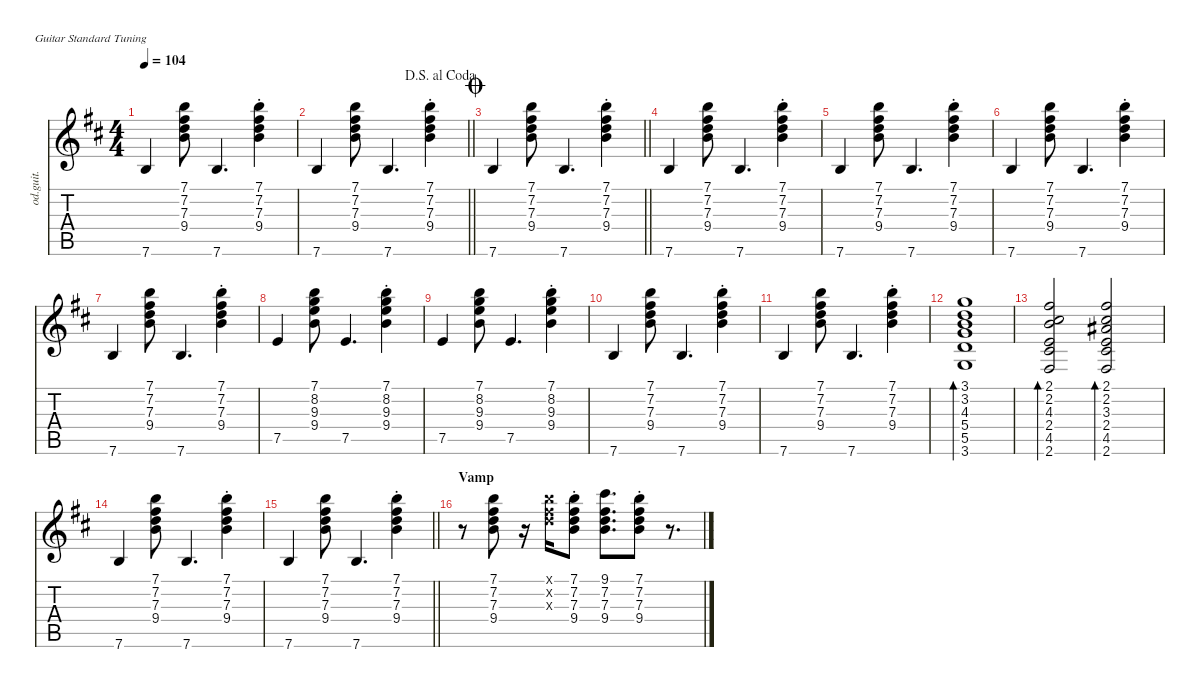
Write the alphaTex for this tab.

\defaultSystemsLayout 4
\hideDynamics
\bracketExtendMode nobrackets
\otherSystemsTrackNameOrientation horizontal
\track ("Rhythm Guitar" "od.guit.") {instrument overdrivenguitar}
\staff {score tabs}
\tuning (E4 B3 G3 D3 A2 E2)
\ts (4 4)
\tempo 104
\clef g2
\ks d
7.6{acc forcenatural}.4{dy f} (7.1{acc forcenatural} 7.2{acc #} 7.3{acc forcenatural} 9.4{acc forcenatural}).8 7.6{acc forcenatural}.4{d} (7.1{st acc forcenatural} 7.2{st acc #} 7.3{st acc forcenatural} 9.4{st acc forcenatural}).4 |
\jump dalsegnoalcoda
\barLineRight lightlight
7.6{acc forcenatural}.4 (7.1{acc forcenatural} 7.2{acc #} 7.3{acc forcenatural} 9.4{acc forcenatural}).8 7.6{acc forcenatural}.4{d} (7.1{st acc forcenatural} 7.2{st acc #} 7.3{st acc forcenatural} 9.4{st acc forcenatural}).4 |
\jump coda
\barLineRight lightlight
7.6{acc forcenatural}.4 (7.1{acc forcenatural} 7.2{acc #} 7.3{acc forcenatural} 9.4{acc forcenatural}).8 7.6{acc forcenatural}.4{d} (7.1{st acc forcenatural} 7.2{st acc #} 7.3{st acc forcenatural} 9.4{st acc forcenatural}).4 |
7.6{acc forcenatural}.4 (7.1{acc forcenatural} 7.2{acc #} 7.3{acc forcenatural} 9.4{acc forcenatural}).8 7.6{acc forcenatural}.4{d} (7.1{st acc forcenatural} 7.2{st acc #} 7.3{st acc forcenatural} 9.4{st acc forcenatural}).4 |
7.6{acc forcenatural}.4 (7.1{acc forcenatural} 7.2{acc #} 7.3{acc forcenatural} 9.4{acc forcenatural}).8 7.6{acc forcenatural}.4{d} (7.1{st acc forcenatural} 7.2{st acc #} 7.3{st acc forcenatural} 9.4{st acc forcenatural}).4 |
7.6{acc forcenatural}.4 (7.1{acc forcenatural} 7.2{acc #} 7.3{acc forcenatural} 9.4{acc forcenatural}).8 7.6{acc forcenatural}.4{d} (7.1{st acc forcenatural} 7.2{st acc #} 7.3{st acc forcenatural} 9.4{st acc forcenatural}).4 |
7.6{acc forcenatural}.4 (7.1{acc forcenatural} 7.2{acc #} 7.3{acc forcenatural} 9.4{acc forcenatural}).8 7.6{acc forcenatural}.4{d} (7.1{st acc forcenatural} 7.2{st acc #} 7.3{st acc forcenatural} 9.4{st acc forcenatural}).4 |
7.5{acc forcenatural}.4 (7.1{acc forcenatural} 8.2{acc forcenatural} 9.3{acc forcenatural} 9.4{acc forcenatural}).8 7.5{acc forcenatural}.4{d} (7.1{st acc forcenatural} 8.2{st acc forcenatural} 9.3{st acc forcenatural} 9.4{st acc forcenatural}).4 |
7.5{acc forcenatural}.4 (7.1{acc forcenatural} 8.2{acc forcenatural} 9.3{acc forcenatural} 9.4{acc forcenatural}).8 7.5{acc forcenatural}.4{d} (7.1{st acc forcenatural} 8.2{st acc forcenatural} 9.3{st acc forcenatural} 9.4{st acc forcenatural}).4 |
7.6{acc forcenatural}.4 (7.1{acc forcenatural} 7.2{acc #} 7.3{acc forcenatural} 9.4{acc forcenatural}).8 7.6{acc forcenatural}.4{d} (7.1{st acc forcenatural} 7.2{st acc #} 7.3{st acc forcenatural} 9.4{st acc forcenatural}).4 |
7.6{acc forcenatural}.4 (7.1{acc forcenatural} 7.2{acc #} 7.3{acc forcenatural} 9.4{acc forcenatural}).8 7.6{acc forcenatural}.4{d} (7.1{st acc forcenatural} 7.2{st acc #} 7.3{st acc forcenatural} 9.4{st acc forcenatural}).4 |
(3.1{acc forcenatural} 3.2{acc forcenatural} 4.3{acc forcenatural} 5.4{acc forcenatural} 5.5{acc forcenatural} 3.6{acc forcenatural}).1{bd 120} |
(2.1{acc #} 2.2{acc #} 4.3{acc forcenatural} 2.4{acc forcenatural} 4.5{acc #} 2.6{acc #}).2{bd 120} (2.1{acc #} 2.2{acc #} 3.3{acc #} 2.4{acc forcenatural} 4.5{acc #} 2.6{acc #}).2{bd 120} |
7.6{acc forcenatural}.4 (7.1{acc forcenatural} 7.2{acc #} 7.3{acc forcenatural} 9.4{acc forcenatural}).8 7.6{acc forcenatural}.4{d} (7.1{st acc forcenatural} 7.2{st acc #} 7.3{st acc forcenatural} 9.4{st acc forcenatural}).4 |
\barLineRight lightlight
7.6{acc forcenatural}.4 (7.1{acc forcenatural} 7.2{acc #} 7.3{acc forcenatural} 9.4{acc forcenatural}).8 7.6{acc forcenatural}.4{d} (7.1{st acc forcenatural} 7.2{st acc #} 7.3{st acc forcenatural} 9.4{st acc forcenatural}).4 |
\section ("" "Vamp")
r.8 (7.1{acc forcenatural} 7.2{acc #} 7.3{acc forcenatural} 9.4{acc forcenatural}).8 r.16 (7.1{x acc forcenatural} 7.2{x acc #} 7.3{x acc forcenatural}).16 (7.1{st acc forcenatural} 7.2{st acc #} 7.3{st acc forcenatural} 9.4{st acc forcenatural}).8 (9.1{acc #} 7.2{acc #} 7.3{acc forcenatural} 9.4{acc forcenatural}).8{d} (7.1{st acc forcenatural} 7.2{st acc #} 7.3{st acc forcenatural} 9.4{st acc forcenatural}).8 r.8{d}
